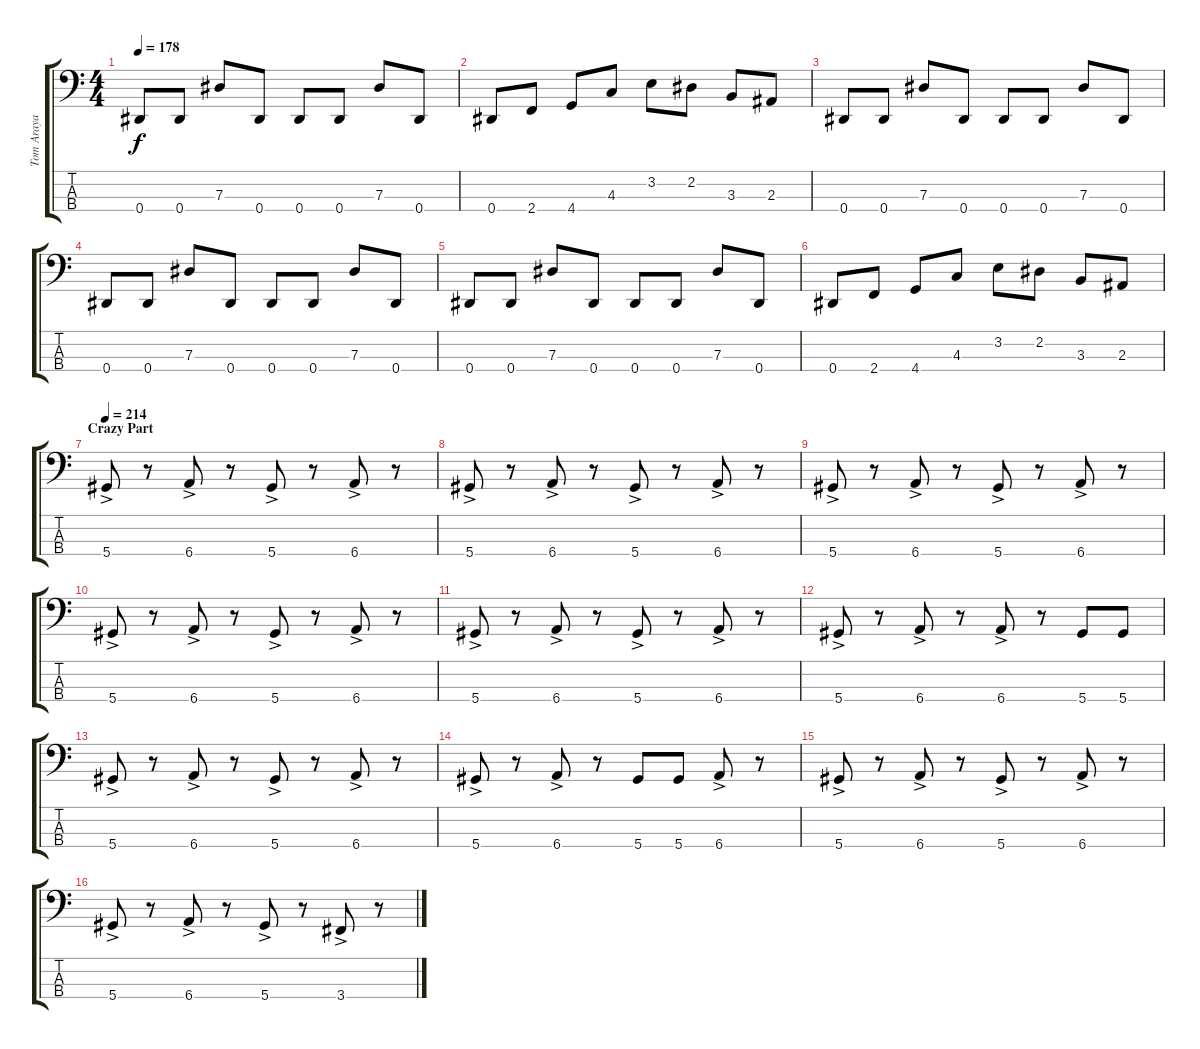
\track ("Tom Araya" "Tom Araya") {instrument electricbassfinger}
\staff {score tabs}
\tuning (Gb2 Db2 Ab1 Eb1) {hide}
\ts (4 4)
\tempo 178
\clef f4
\ks c
0.4.8{dy f} 0.4.8 7.3.8 0.4.8 0.4.8 0.4.8 7.3.8 0.4.8 |
0.4.8 2.4.8 4.4.8 4.3.8 3.2.8 2.2.8 3.3.8 2.3.8 |
0.4.8 0.4.8 7.3.8 0.4.8 0.4.8 0.4.8 7.3.8 0.4.8 |
0.4.8 0.4.8 7.3.8 0.4.8 0.4.8 0.4.8 7.3.8 0.4.8 |
0.4.8 0.4.8 7.3.8 0.4.8 0.4.8 0.4.8 7.3.8 0.4.8 |
0.4.8 2.4.8 4.4.8 4.3.8 3.2.8 2.2.8 3.3.8 2.3.8 |
\section ("" "Crazy Part")
\tempo 214
5.4{ac}.8 r.8 6.4{ac}.8 r.8 5.4{ac}.8 r.8 6.4{ac}.8 r.8 |
5.4{ac}.8 r.8 6.4{ac}.8 r.8 5.4{ac}.8 r.8 6.4{ac}.8 r.8 |
5.4{ac}.8 r.8 6.4{ac}.8 r.8 5.4{ac}.8 r.8 6.4{ac}.8 r.8 |
5.4{ac}.8 r.8 6.4{ac}.8 r.8 5.4{ac}.8 r.8 6.4{ac}.8 r.8 |
5.4{ac}.8 r.8 6.4{ac}.8 r.8 5.4{ac}.8 r.8 6.4{ac}.8 r.8 |
5.4{ac}.8 r.8 6.4{ac}.8 r.8 6.4{ac}.8 r.8 5.4.8 5.4.8 |
5.4{ac}.8 r.8 6.4{ac}.8 r.8 5.4{ac}.8 r.8 6.4{ac}.8 r.8 |
5.4{ac}.8 r.8 6.4{ac}.8 r.8 5.4.8 5.4.8 6.4{ac}.8 r.8 |
5.4{ac}.8 r.8 6.4{ac}.8 r.8 5.4{ac}.8 r.8 6.4{ac}.8 r.8 |
5.4{ac}.8 r.8 6.4{ac}.8 r.8 5.4{ac}.8 r.8 3.4{ac}.8 r.8
